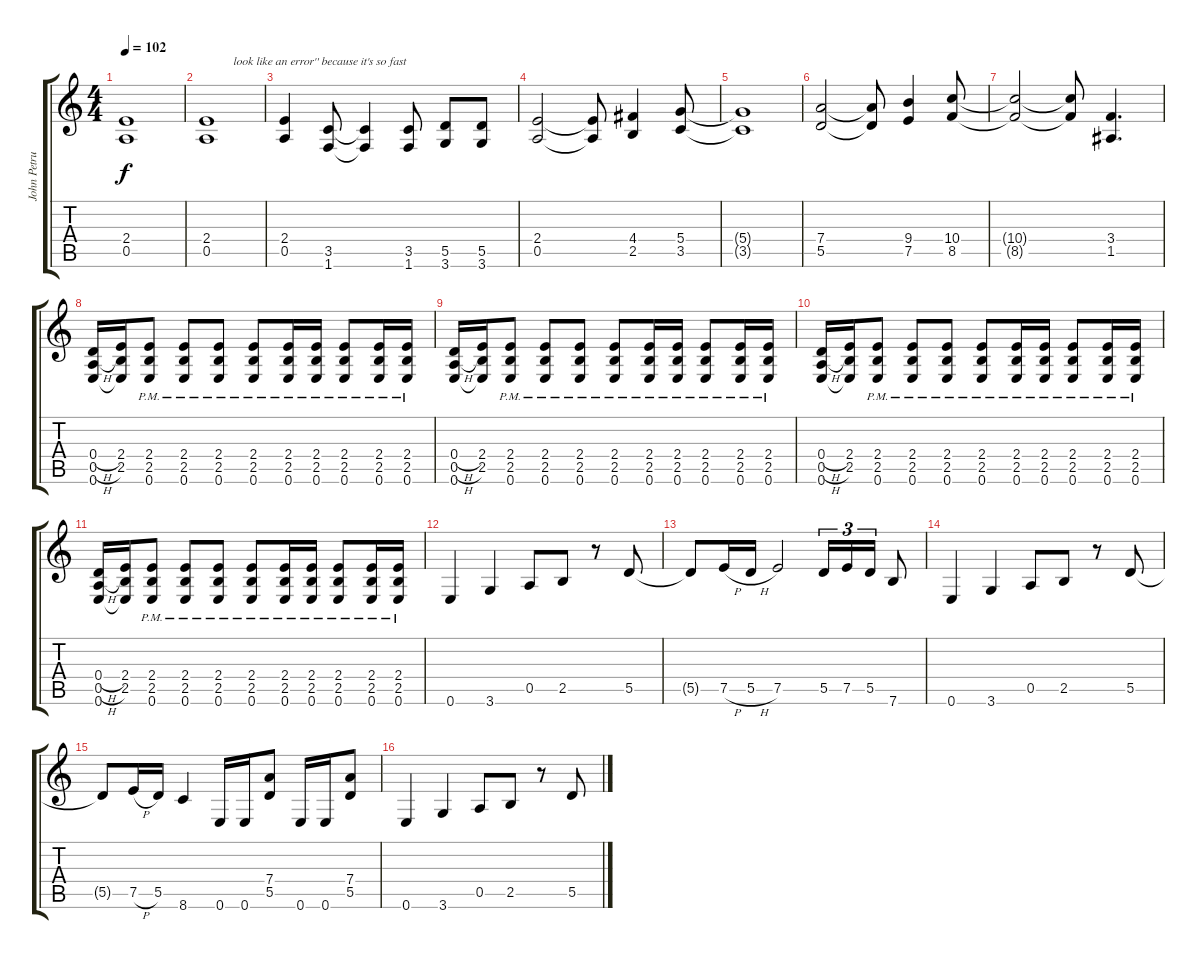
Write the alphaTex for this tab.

\track ("John Petrucci Electric Guitar Left" "John Petru") {instrument distortionguitar}
\staff {score tabs}
\tuning (E4 B3 G3 D3 A2 E2) {hide}
\ts (4 4)
\tempo 102
\clef g2
\ks c
(2.4 0.5).1{dy f} |
(2.4 0.5).1{txt "         look like an error'' because it's so fast"} |
(2.4 0.5).4 (3.5 1.6).8 (3.5{t} 1.6{t}).4 (3.5 1.6).8 (5.5 3.6).8 (5.5 3.6).8 |
(2.4 0.5).2 (2.4{t} 0.5{t}).8 (4.4 2.5).4 (5.4 3.5).8 |
(5.4{t} 3.5{t}).1 |
(7.4 5.5).2 (7.4{t} 5.5{t}).8 (9.4 7.5).4 (10.4 8.5).8 |
(10.4{t} 8.5{t}).2 (10.4{t} 8.5{t}).8 (3.4 1.5).4{d} |
(0.4{h} 0.5{h} 0.6).16 (2.4 2.5 0.6{t}).16 (2.4{pm} 2.5{pm} 0.6{pm}).8 (2.4{pm} 2.5{pm} 0.6{pm}).8 (2.4{pm} 2.5{pm} 0.6{pm}).8 (2.4{pm} 2.5{pm} 0.6{pm}).8 (2.4{pm} 2.5{pm} 0.6{pm}).16 (2.4{pm} 2.5{pm} 0.6{pm}).16 (2.4{pm} 2.5{pm} 0.6{pm}).8 (2.4{pm} 2.5{pm} 0.6{pm}).16 (2.4{pm} 2.5{pm} 0.6{pm}).16 |
(0.4{h} 0.5{h} 0.6).16 (2.4 2.5 0.6{t}).16 (2.4{pm} 2.5{pm} 0.6{pm}).8 (2.4{pm} 2.5{pm} 0.6{pm}).8 (2.4{pm} 2.5{pm} 0.6{pm}).8 (2.4{pm} 2.5{pm} 0.6{pm}).8 (2.4{pm} 2.5{pm} 0.6{pm}).16 (2.4{pm} 2.5{pm} 0.6{pm}).16 (2.4{pm} 2.5{pm} 0.6{pm}).8 (2.4{pm} 2.5{pm} 0.6{pm}).16 (2.4{pm} 2.5{pm} 0.6{pm}).16 |
(0.4{h} 0.5{h} 0.6).16 (2.4 2.5 0.6{t}).16 (2.4{pm} 2.5{pm} 0.6{pm}).8 (2.4{pm} 2.5{pm} 0.6{pm}).8 (2.4{pm} 2.5{pm} 0.6{pm}).8 (2.4{pm} 2.5{pm} 0.6{pm}).8 (2.4{pm} 2.5{pm} 0.6{pm}).16 (2.4{pm} 2.5{pm} 0.6{pm}).16 (2.4{pm} 2.5{pm} 0.6{pm}).8 (2.4{pm} 2.5{pm} 0.6{pm}).16 (2.4{pm} 2.5{pm} 0.6{pm}).16 |
(0.4{h} 0.5{h} 0.6).16 (2.4 2.5 0.6{t}).16 (2.4{pm} 2.5{pm} 0.6{pm}).8 (2.4{pm} 2.5{pm} 0.6{pm}).8 (2.4{pm} 2.5{pm} 0.6{pm}).8 (2.4{pm} 2.5{pm} 0.6{pm}).8 (2.4{pm} 2.5{pm} 0.6{pm}).16 (2.4{pm} 2.5{pm} 0.6{pm}).16 (2.4{pm} 2.5{pm} 0.6{pm}).8 (2.4{pm} 2.5{pm} 0.6{pm}).16 (2.4{pm} 2.5{pm} 0.6{pm}).16 |
0.6.4 3.6.4 0.5.8 2.5.8 r.8 5.5.8 |
5.5{t}.8 7.5{h}.16 5.5{h}.16 7.5.2 5.5.16{tu (3 2)} 7.5.16{tu (3 2)} 5.5.16{tu (3 2)} 7.6.8 |
0.6.4 3.6.4 0.5.8 2.5.8 r.8 5.5.8 |
5.5{t}.8 7.5{h}.16 5.5.16 8.6.4 0.6.16 0.6.16 (7.4 5.5).8 0.6.16 0.6.16 (7.4 5.5).8 |
0.6.4 3.6.4 0.5.8 2.5.8 r.8 5.5.8
